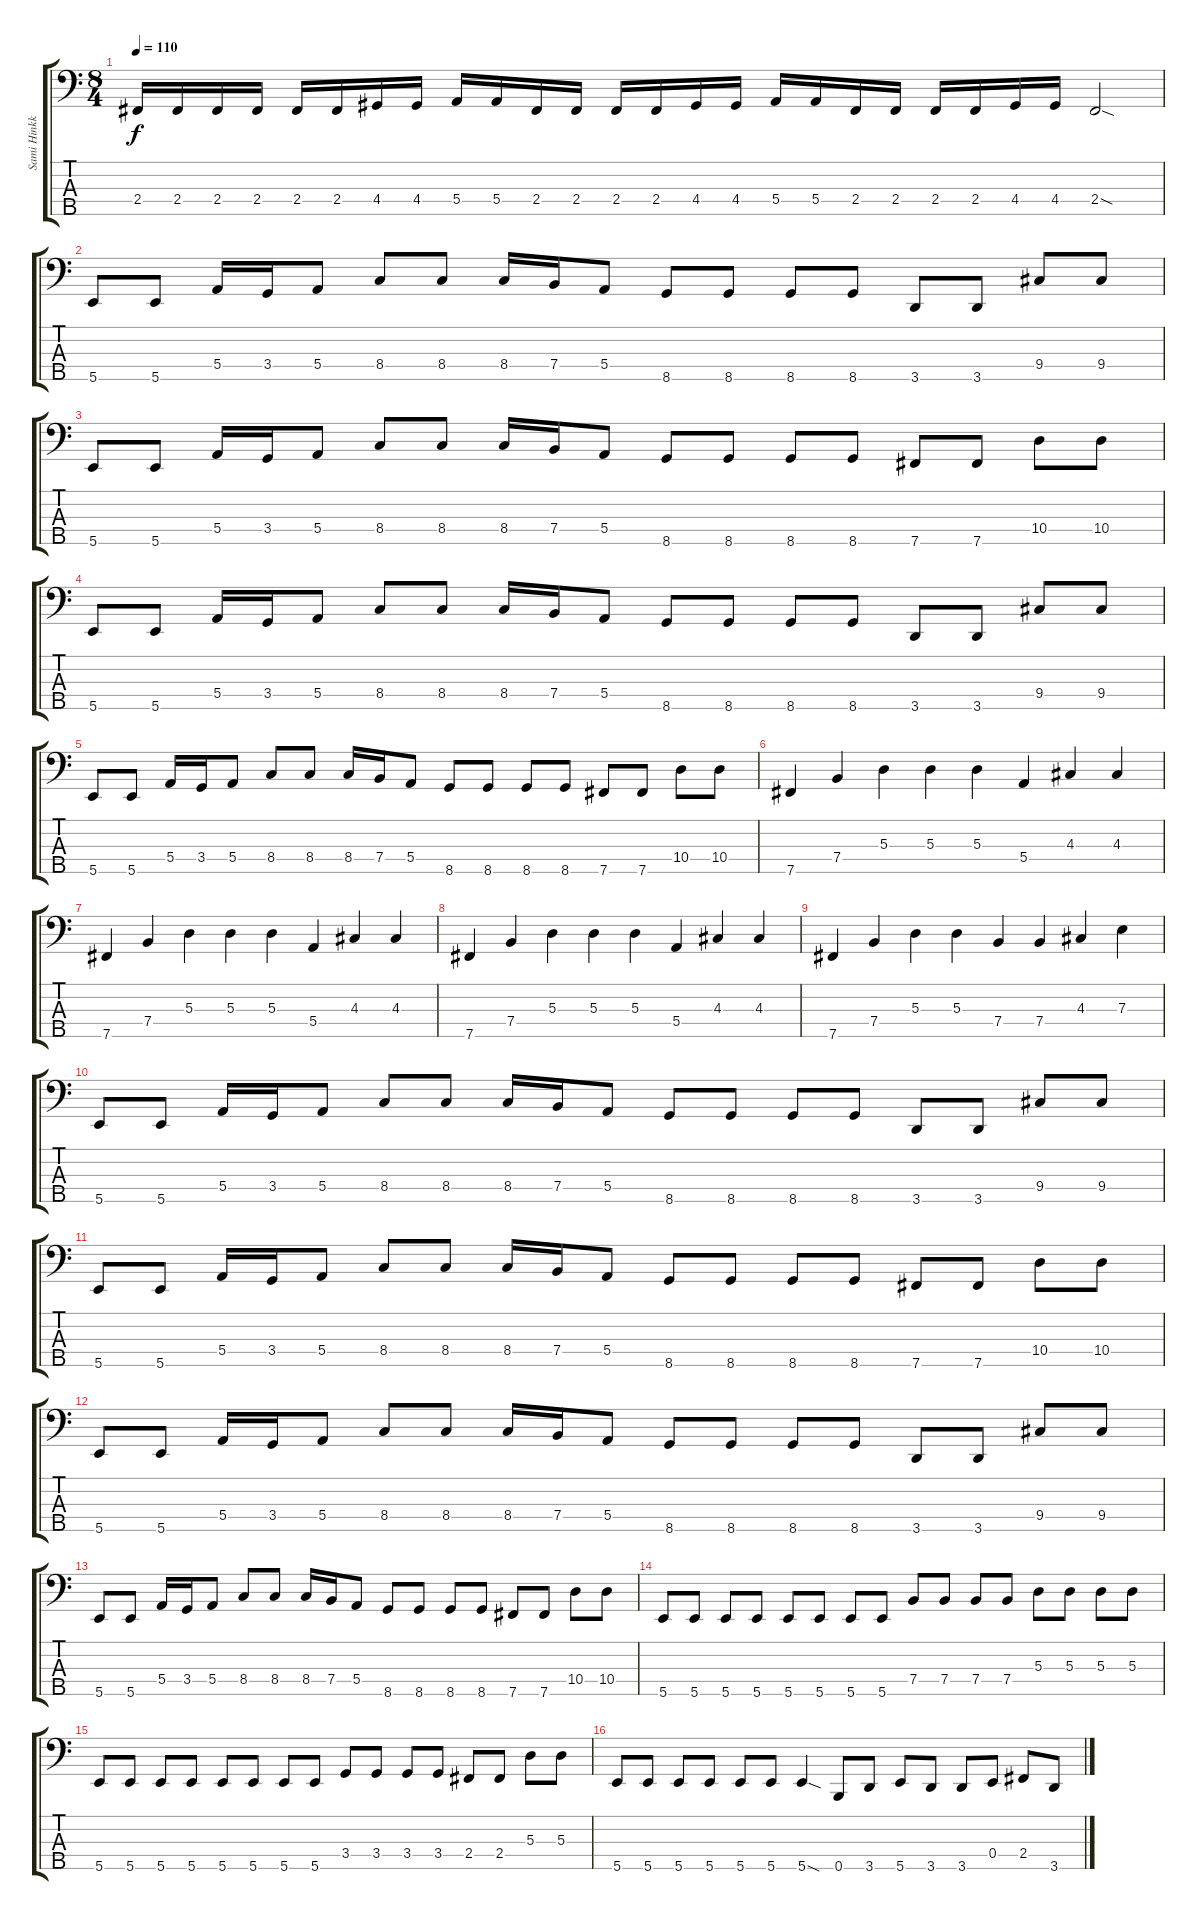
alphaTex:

\track ("Sami Hinkka" "Sami Hinkk") {instrument electricbassfinger}
\staff {score tabs}
\tuning (G2 D2 A1 E1 B0) {hide}
\ts (8 4)
\tempo 110
\clef f4
\ks c
2.4.16{dy f} 2.4.16 2.4.16 2.4.16 2.4.16 2.4.16 4.4.16 4.4.16 5.4.16 5.4.16 2.4.16 2.4.16 2.4.16 2.4.16 4.4.16 4.4.16 5.4.16 5.4.16 2.4.16 2.4.16 2.4.16 2.4.16 4.4.16 4.4.16 2.4{sod}.2 |
5.5.8 5.5.8 5.4.16 3.4.16 5.4.8 8.4.8 8.4.8 8.4.16 7.4.16 5.4.8 8.5.8 8.5.8 8.5.8 8.5.8 3.5.8 3.5.8 9.4.8 9.4.8 |
5.5.8 5.5.8 5.4.16 3.4.16 5.4.8 8.4.8 8.4.8 8.4.16 7.4.16 5.4.8 8.5.8 8.5.8 8.5.8 8.5.8 7.5.8 7.5.8 10.4.8 10.4.8 |
5.5.8 5.5.8 5.4.16 3.4.16 5.4.8 8.4.8 8.4.8 8.4.16 7.4.16 5.4.8 8.5.8 8.5.8 8.5.8 8.5.8 3.5.8 3.5.8 9.4.8 9.4.8 |
5.5.8 5.5.8 5.4.16 3.4.16 5.4.8 8.4.8 8.4.8 8.4.16 7.4.16 5.4.8 8.5.8 8.5.8 8.5.8 8.5.8 7.5.8 7.5.8 10.4.8 10.4.8 |
7.5.4 7.4.4 5.3.4 5.3.4 5.3.4 5.4.4 4.3.4 4.3.4 |
7.5.4 7.4.4 5.3.4 5.3.4 5.3.4 5.4.4 4.3.4 4.3.4 |
7.5.4 7.4.4 5.3.4 5.3.4 5.3.4 5.4.4 4.3.4 4.3.4 |
7.5.4 7.4.4 5.3.4 5.3.4 7.4.4 7.4.4 4.3.4 7.3.4 |
5.5.8 5.5.8 5.4.16 3.4.16 5.4.8 8.4.8 8.4.8 8.4.16 7.4.16 5.4.8 8.5.8 8.5.8 8.5.8 8.5.8 3.5.8 3.5.8 9.4.8 9.4.8 |
5.5.8 5.5.8 5.4.16 3.4.16 5.4.8 8.4.8 8.4.8 8.4.16 7.4.16 5.4.8 8.5.8 8.5.8 8.5.8 8.5.8 7.5.8 7.5.8 10.4.8 10.4.8 |
5.5.8 5.5.8 5.4.16 3.4.16 5.4.8 8.4.8 8.4.8 8.4.16 7.4.16 5.4.8 8.5.8 8.5.8 8.5.8 8.5.8 3.5.8 3.5.8 9.4.8 9.4.8 |
5.5.8 5.5.8 5.4.16 3.4.16 5.4.8 8.4.8 8.4.8 8.4.16 7.4.16 5.4.8 8.5.8 8.5.8 8.5.8 8.5.8 7.5.8 7.5.8 10.4.8 10.4.8 |
5.5.8 5.5.8 5.5.8 5.5.8 5.5.8 5.5.8 5.5.8 5.5.8 7.4.8 7.4.8 7.4.8 7.4.8 5.3.8 5.3.8 5.3.8 5.3.8 |
5.5.8 5.5.8 5.5.8 5.5.8 5.5.8 5.5.8 5.5.8 5.5.8 3.4.8 3.4.8 3.4.8 3.4.8 2.4.8 2.4.8 5.3.8 5.3.8 |
5.5.8 5.5.8 5.5.8 5.5.8 5.5.8 5.5.8 5.5{sod}.4 0.5.8 3.5.8 5.5.8 3.5.8 3.5.8 0.4.8 2.4.8 3.5.8
